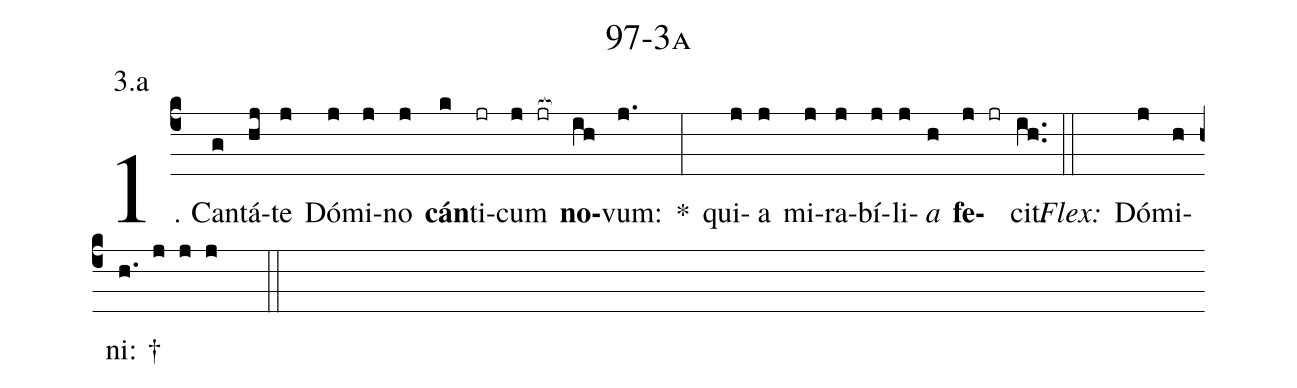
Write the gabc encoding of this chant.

name: 97-3a;
annotation: 3.a;
%%
(c4)1. Can(g)tá(hj)te(j) Dó(j)mi(j)no(j) <b>cán</b>(k)ti(jr)cum(j jr[ocb:1{]) <b>no</b>(ih[ocb:0}])vum:(j.) *(:) qui(j)a(j) mi(j)ra(j)bí(j)li(j)<i>a</i>(h) <b>fe</b>(j jr)cit.(ih..) (::)
<i>Flex:</i>()  Dó(j)mi(h)ni: †(h. j j j  ::)
